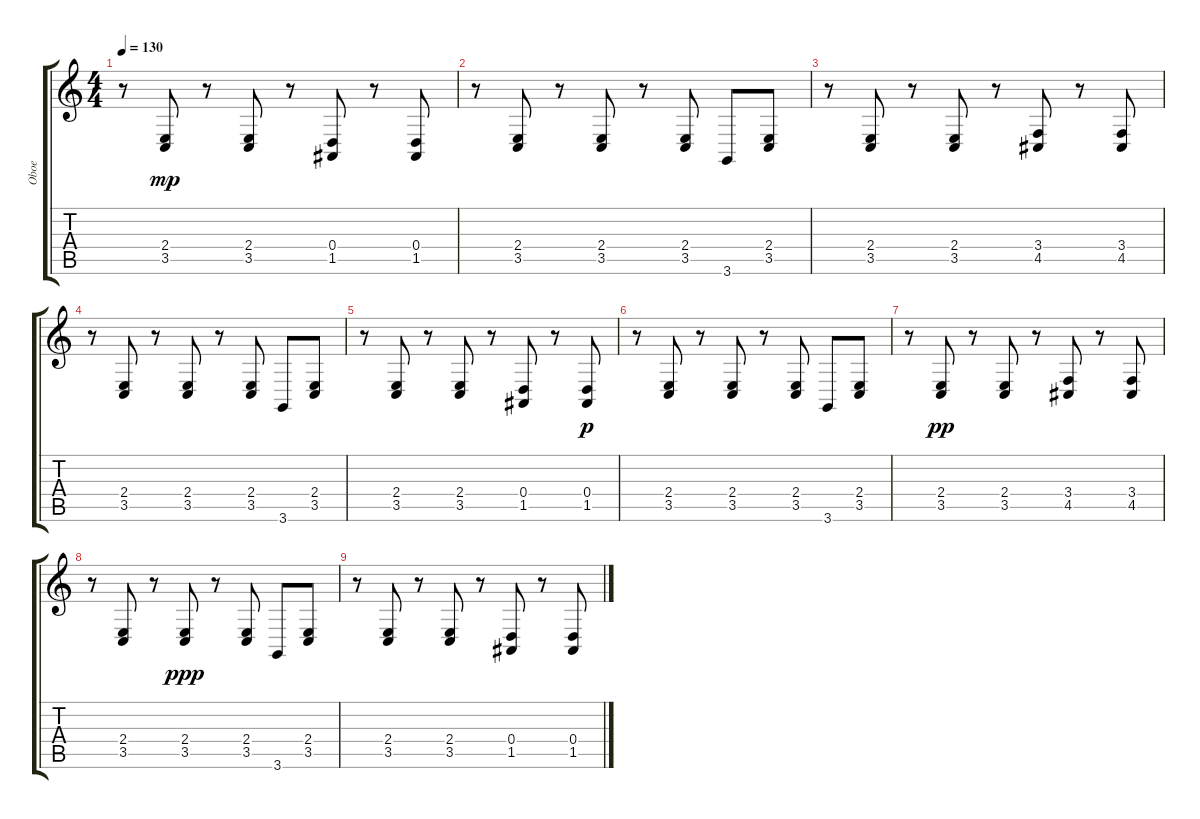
\track ("Oboe" "Oboe") {instrument oboe}
\staff {score tabs}
\tuning (E4 B3 G3 D3 A2 E2) {hide}
\ts (4 4)
\tempo 130
\clef g2
\ks c
r.8{dy mp} (2.4 3.5).8 r.8 (2.4 3.5).8 r.8 (0.4 1.5).8 r.8 (0.4 1.5).8 |
r.8 (2.4 3.5).8 r.8 (2.4 3.5).8 r.8 (2.4 3.5).8 3.6.8 (2.4 3.5).8 |
r.8 (2.4 3.5).8 r.8 (2.4 3.5).8 r.8 (3.4 4.5).8 r.8 (3.4 4.5).8 |
r.8 (2.4 3.5).8 r.8 (2.4 3.5).8 r.8 (2.4 3.5).8 3.6.8 (2.4 3.5).8 |
r.8 (2.4 3.5).8 r.8 (2.4 3.5).8 r.8 (0.4 1.5).8 r.8 (0.4 1.5).8{dy p} |
r.8 (2.4 3.5).8 r.8 (2.4 3.5).8 r.8 (2.4 3.5).8 3.6.8 (2.4 3.5).8 |
r.8 (2.4 3.5).8{dy pp} r.8 (2.4 3.5).8 r.8 (3.4 4.5).8 r.8 (3.4 4.5).8 |
r.8 (2.4 3.5).8 r.8 (2.4 3.5).8{dy ppp} r.8 (2.4 3.5).8 3.6.8 (2.4 3.5).8 |
r.8 (2.4 3.5).8 r.8 (2.4 3.5).8 r.8 (0.4 1.5).8 r.8 (0.4 1.5).8
